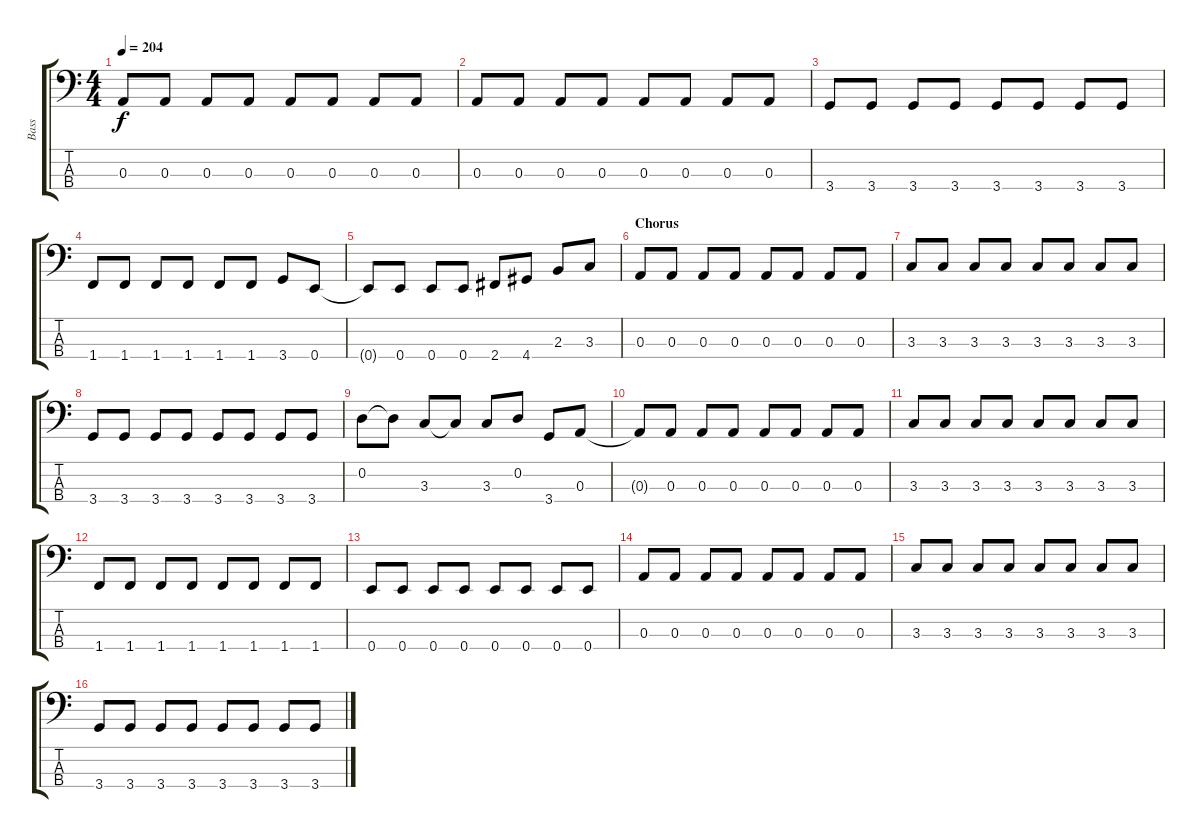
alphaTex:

\track ("Bass" "Bass") {instrument electricbassfinger}
\staff {score tabs}
\tuning (G2 D2 A1 E1) {hide}
\ts (4 4)
\tempo 204
\clef f4
\ks c
0.3.8{dy f} 0.3.8 0.3.8 0.3.8 0.3.8 0.3.8 0.3.8 0.3.8 |
0.3.8 0.3.8 0.3.8 0.3.8 0.3.8 0.3.8 0.3.8 0.3.8 |
3.4.8 3.4.8 3.4.8 3.4.8 3.4.8 3.4.8 3.4.8 3.4.8 |
1.4.8 1.4.8 1.4.8 1.4.8 1.4.8 1.4.8 3.4.8 0.4.8 |
0.4{t}.8 0.4.8 0.4.8 0.4.8 2.4.8 4.4.8 2.3.8 3.3.8 |
\section ("" "Chorus")
0.3.8 0.3.8 0.3.8 0.3.8 0.3.8 0.3.8 0.3.8 0.3.8 |
3.3.8 3.3.8 3.3.8 3.3.8 3.3.8 3.3.8 3.3.8 3.3.8 |
3.4.8 3.4.8 3.4.8 3.4.8 3.4.8 3.4.8 3.4.8 3.4.8 |
0.2.8 0.2{t}.8 3.3.8 3.3{t}.8 3.3.8 0.2.8 3.4.8 0.3.8 |
0.3{t}.8 0.3.8 0.3.8 0.3.8 0.3.8 0.3.8 0.3.8 0.3.8 |
3.3.8 3.3.8 3.3.8 3.3.8 3.3.8 3.3.8 3.3.8 3.3.8 |
1.4.8 1.4.8 1.4.8 1.4.8 1.4.8 1.4.8 1.4.8 1.4.8 |
0.4.8 0.4.8 0.4.8 0.4.8 0.4.8 0.4.8 0.4.8 0.4.8 |
0.3.8 0.3.8 0.3.8 0.3.8 0.3.8 0.3.8 0.3.8 0.3.8 |
3.3.8 3.3.8 3.3.8 3.3.8 3.3.8 3.3.8 3.3.8 3.3.8 |
3.4.8 3.4.8 3.4.8 3.4.8 3.4.8 3.4.8 3.4.8 3.4.8
